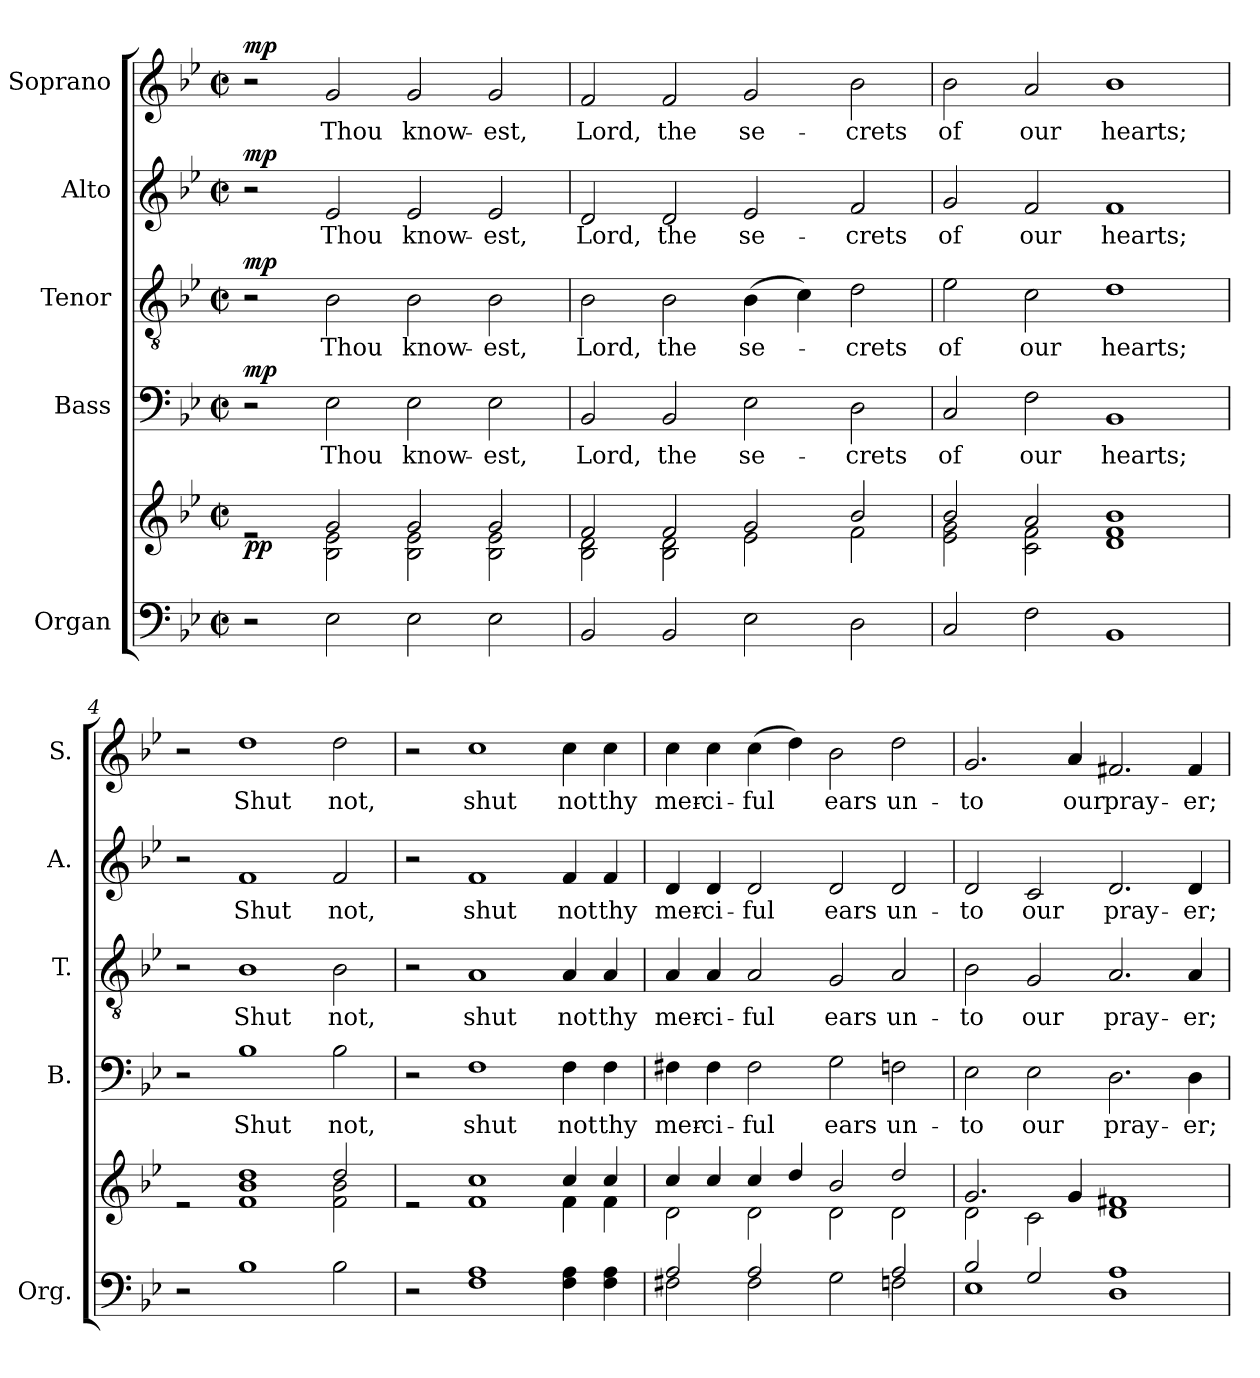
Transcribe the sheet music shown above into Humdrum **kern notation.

**kern	**kern	**dynam	**kern	**text	**dynam	**kern	**text	**dynam	**kern	**text	**dynam	**kern	**text	**dynam
*part5	*part5	*part5	*part4	*part4	*part4	*part3	*part3	*part3	*part2	*part2	*part2	*part1	*part1	*part1
*staff6	*staff5	*staff5/6	*staff4	*staff4	*staff4	*staff3	*staff3	*staff3	*staff2	*staff2	*staff2	*staff1	*staff1	*staff1
*I"Organ	*	*	*I"Bass	*	*	*I"Tenor	*	*	*I"Alto	*	*	*I"Soprano	*	*
*I'Org.	*	*	*I'B.	*	*	*I'T.	*	*	*I'A.	*	*	*I'S.	*	*
*clefF4	*clefG2	*	*clefF4	*	*	*clefGv2	*	*	*clefG2	*	*	*clefG2	*	*
*k[b-e-]	*k[b-e-]	*	*k[b-e-]	*	*	*k[b-e-]	*	*	*k[b-e-]	*	*	*k[b-e-]	*	*
*M8/4	*M8/4	*	*M8/4	*	*	*M8/4	*	*	*M8/4	*	*	*M8/4	*	*
*met(c|)	*met(c|)	*	*met(c|)	*	*	*met(c|)	*	*	*met(c|)	*	*	*met(c|)	*	*
*MM100	*MM100	*	*MM100	*	*	*MM100	*	*	*MM100	*	*	*MM100	*	*
=1	=1	=1	=1	=1	=1	=1	=1	=1	=1	=1	=1	=1	=1	=1
*	*^	*	*	*	*	*	*	*	*	*	*	*	*	*
!	!	!	!LO:DY:b	!	!	!LO:DY:a	!	!	!LO:DY:a	!	!	!LO:DY:a	!	!	!LO:DY:a
2r	2re	2ryy	pp	2r	.	mp	2r	.	mp	2r	.	mp	2r	.	mp
2E-\	2g/	2B-\ 2e-\	.	2E-\	Thou	.	2B-\	Thou	.	2e-/	Thou	.	2g/	Thou	.
2E-\	2g/	2B-\ 2e-\	.	2E-\	know-	.	2B-\	know-	.	2e-/	know-	.	2g/	know-	.
2E-\	2g/	2B-\ 2e-\	.	2E-\	-est,	.	2B-\	-est,	.	2e-/	-est,	.	2g/	-est,	.
=2	=2	=2	=2	=2	=2	=2	=2	=2	=2	=2	=2	=2	=2	=2	=2
2BB-/	2f/	2B-\ 2d\	.	2BB-/	Lord,	.	2B-\	Lord,	.	2d/	Lord,	.	2f/	Lord,	.
2BB-/	2f/	2B-\ 2d\	.	2BB-/	the	.	2B-\	the	.	2d/	the	.	2f/	the	.
2E-\	2g/	2e-\	.	2E-\	se-	.	(4B-\	se-	.	2e-/	se-	.	2g/	se-	.
.	.	.	.	.	.	.	4c\)	.	.	.	.	.	.	.	.
2D\	2b-/	2f\	.	2D\	-crets	.	2d\	-crets	.	2f/	-crets	.	2b-\	-crets	.
=3	=3	=3	=3	=3	=3	=3	=3	=3	=3	=3	=3	=3	=3	=3	=3
2C/	2b-/	2e-\ 2g\	.	2C/	of	.	2e-\	of	.	2g/	of	.	2b-\	of	.
2F\	2a/	2c\ 2f\	.	2F\	our	.	2c\	our	.	2f/	our	.	2a/	our	.
1BB-	1b-	1d 1f	.	1BB-	hearts;	.	1d	hearts;	.	1f	hearts;	.	1b-	hearts;	.
!!LO:LB:g=z
=4	=4	=4	=4	=4	=4	=4	=4	=4	=4	=4	=4	=4	=4	=4	=4
2r	2re	2ryy	.	2r	.	.	2r	.	.	2r	.	.	2r	.	.
1B-	1dd	1f 1b-	.	1B-	Shut	.	1B-	Shut	.	1f	Shut	.	1dd	Shut	.
2B-\	2dd/	2f\ 2b-\	.	2B-\	not,	.	2B-\	not,	.	2f/	not,	.	2dd\	not,	.
=5	=5	=5	=5	=5	=5	=5	=5	=5	=5	=5	=5	=5	=5	=5	=5
2r	2re	2ryy	.	2r	.	.	2r	.	.	2r	.	.	2r	.	.
1F 1A	1cc	1f	.	1F	shut	.	1A	shut	.	1f	shut	.	1cc	shut	.
4F\ 4A\	4cc/	4f\	.	4F\	not	.	4A/	not	.	4f/	not	.	4cc\	not	.
4F\ 4A\	4cc/	4f\	.	4F\	thy	.	4A/	thy	.	4f/	thy	.	4cc\	thy	.
=6	=6	=6	=6	=6	=6	=6	=6	=6	=6	=6	=6	=6	=6	=6	=6
*^	*	*	*	*	*	*	*	*	*	*	*	*	*	*	*
2A/	2F#X\	4cc/	2d\	.	4F#X\	mer-	.	4A/	mer-	.	4d/	mer-	.	4cc\	mer-	.
.	.	4cc/	.	.	4F#\	-ci-	.	4A/	-ci-	.	4d/	-ci-	.	4cc\	-ci-	.
2A/	2F#\	4cc/	2d\	.	2F#\	-ful	.	2A/	-ful	.	2d/	-ful	.	(4cc\	-ful	.
.	.	4dd/	.	.	.	.	.	.	.	.	.	.	.	4dd\)	.	.
2G\	2ryy	2b-/	2d\	.	2G\	ears	.	2G/	ears	.	2d/	ears	.	2b-\	ears	.
2A/	2Fn\	2dd/	2d\	.	2Fn\	un-	.	2A/	un-	.	2d/	un-	.	2dd\	un-	.
!!LO:PB:g=z
=7	=7	=7	=7	=7	=7	=7	=7	=7	=7	=7	=7	=7	=7	=7	=7	=7
2B-/	1E-	2.g/	2d\	.	2E-\	-to	.	2B-\	-to	.	2d/	-to	.	2.g/	-to	.
2G/	.	.	2c\	.	2E-\	our	.	2G/	our	.	2c/	our	.	.	.	.
.	.	4g/	.	.	.	.	.	.	.	.	.	.	.	4a/	our	.
1A	1D	1f#X	1d	.	2.D\	pray-	.	2.A/	pray-	.	2.d/	pray-	.	2.f#X/	pray-	.
.	.	.	.	.	4D\	-er;	.	4A/	-er;	.	4d/	-er;	.	4f#/	-er;	.
*v	*v	*	*	*	*	*	*	*	*	*	*	*	*	*	*	*
*	*v	*v	*	*	*	*	*	*	*	*	*	*	*	*	*
=	=	=	=	=	=	=	=	=	=	=	=	=	=	=
*-	*-	*-	*-	*-	*-	*-	*-	*-	*-	*-	*-	*-	*-	*-
